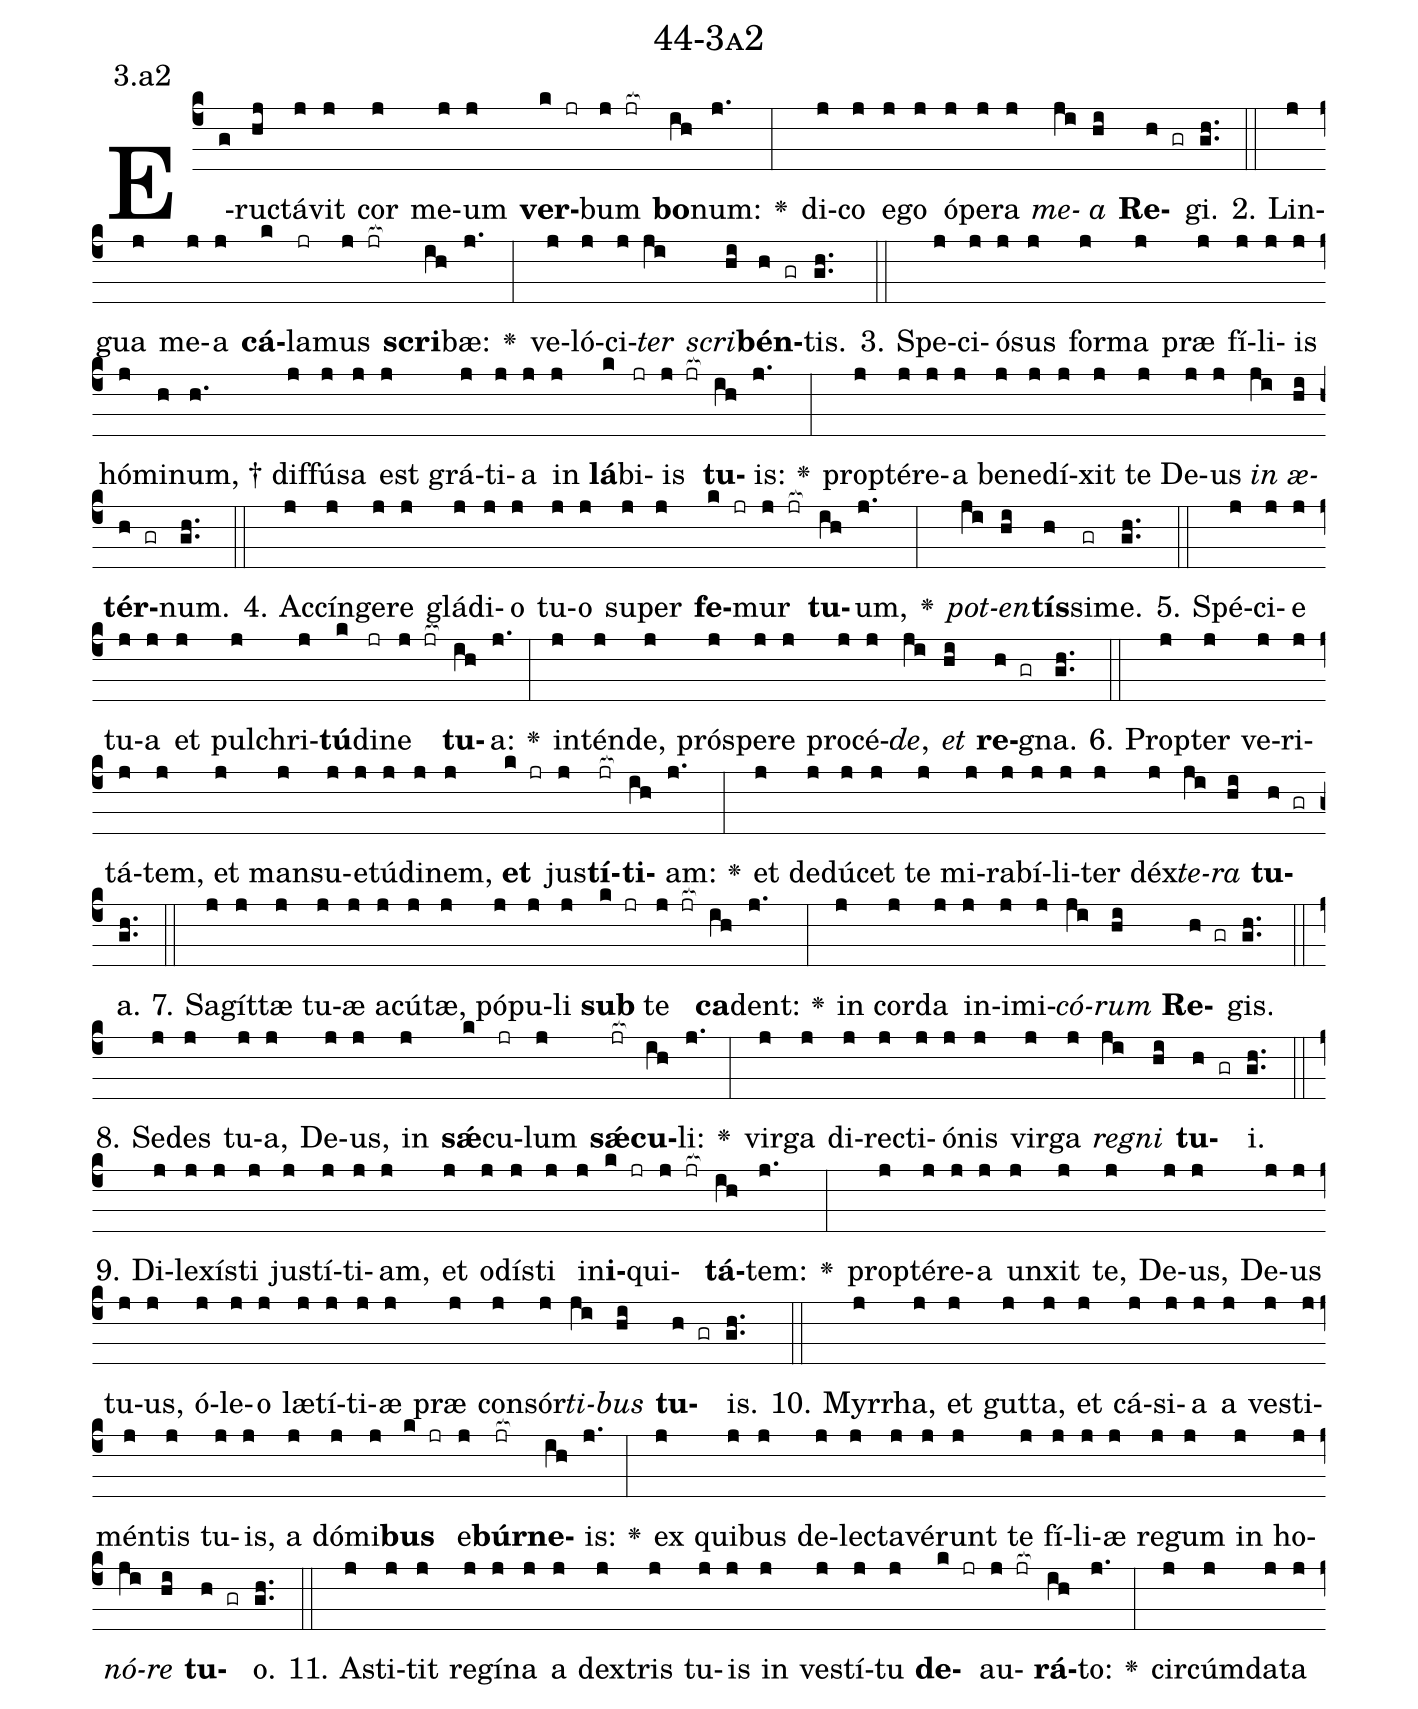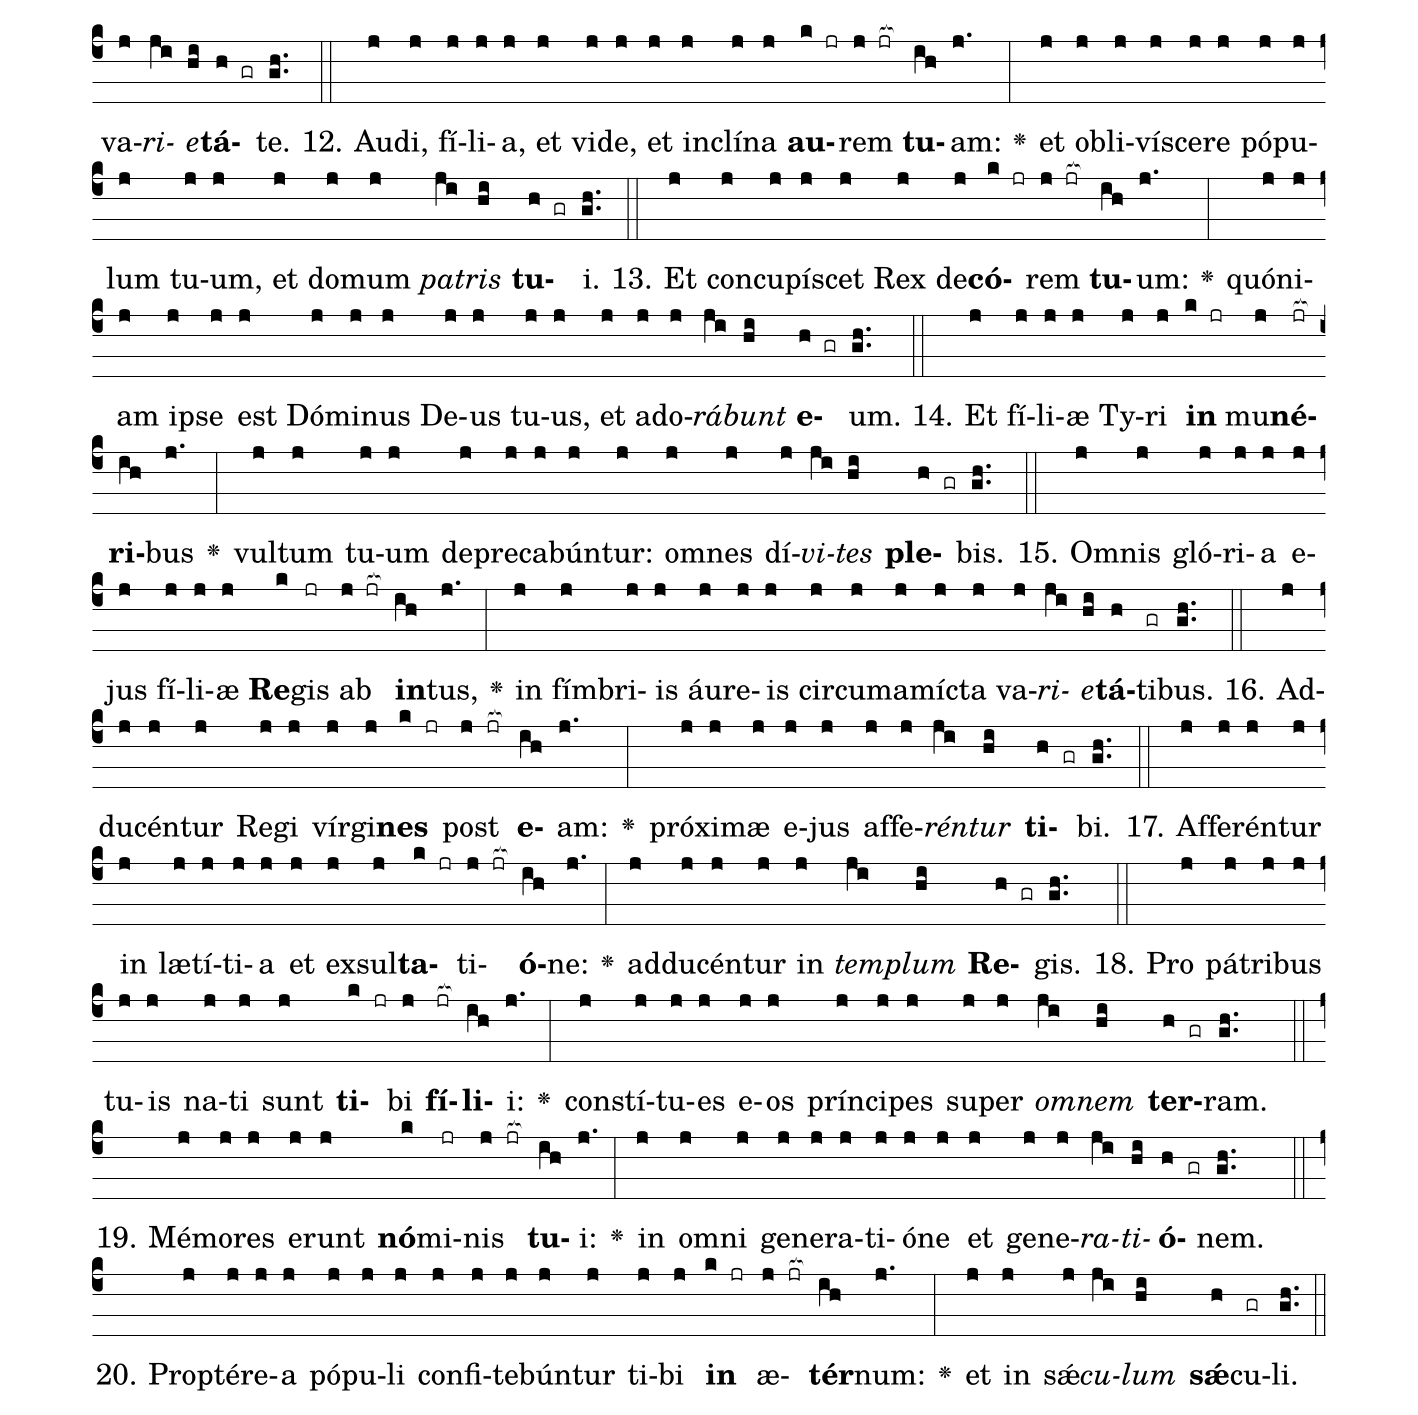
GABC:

name: 44-3a2;
annotation: 3.a2;
%%
(c4)E(g)ruc(hj)tá(j)vit(j) cor(j) me(j)um(j) <b>ver</b>(k jr)bum(j jr[ocb:1{]) <b>bo</b>(ih[ocb:0}])num:(j.) <v>\greheightstar</v>(:) di(j)co(j) e(j)go(j) ó(j)pe(j)ra(j) <i>me</i>(ji)<i>a</i>(hi) <b>Re</b>(h gr)gi.(gh..) (::)
2. Lin(j)gua(j) me(j)a(j) <b>cá</b>(k)la(jr)mus(j jr[ocb:1{]) <b>scri</b>(ih[ocb:0}])bæ:(j.) <v>\greheightstar</v>(:) ve(j)ló(j)ci(j)<i>ter</i>(ji) <i>scri</i>(hi)<b>bén</b>(h gr)tis.(gh..) (::)
3. Spe(j)ci(j)ó(j)sus(j) for(j)ma(j) præ(j) fí(j)li(j)is(j) hó(j)mi(h)num, †(h.) dif(j)fú(j)sa(j) est(j) grá(j)ti(j)a(j) in(j) <b>lá</b>(k)bi(jr)is(j jr[ocb:1{]) <b>tu</b>(ih[ocb:0}])is:(j.) <v>\greheightstar</v>(:) prop(j)tér(j)e(j)a(j) be(j)ne(j)dí(j)xit(j) te(j) De(j)us(j) <i>in</i>(ji) <i>æ</i>(hi)<b>tér</b>(h gr)num.(gh..) (::)
4. Ac(j)cín(j)ge(j)re(j) glá(j)di(j)o(j) tu(j)o(j) su(j)per(j) <b>fe</b>(k jr)mur(j jr[ocb:1{]) <b>tu</b>(ih[ocb:0}])um,(j.) <v>\greheightstar</v>(:) <i>pot</i>(ji)<i>en</i>(hi)<b>tís</b>(h)si(gr)me.(gh..) (::)
5. Spé(j)ci(j)e(j) tu(j)a(j) et(j) pul(j)chri(j)<b>tú</b>(k)di(jr)ne(j jr[ocb:1{]) <b>tu</b>(ih[ocb:0}])a:(j.) <v>\greheightstar</v>(:) in(j)tén(j)de,(j) pró(j)spe(j)re(j) pro(j)cé(j)<i>de</i>,(ji) <i>et</i>(hi) <b>re</b>(h gr)gna.(gh..) (::)
6. Prop(j)ter(j) ve(j)ri(j)tá(j)tem,(j) et(j) man(j)su(j)e(j)tú(j)di(j)nem,(j) <b>et</b>(k jr) jus(j)<b>tí</b>(jr[ocb:1{])<b>ti</b>(ih[ocb:0}])am:(j.) <v>\greheightstar</v>(:) et(j) de(j)dú(j)cet(j) te(j) mi(j)ra(j)bí(j)li(j)ter(j) déx(j)<i>te</i>(ji)<i>ra</i>(hi) <b>tu</b>(h gr)a.(gh..) (::)
7. Sa(j)gít(j)tæ(j) tu(j)æ(j) a(j)cú(j)tæ,(j) pó(j)pu(j)li(j) <b>sub</b>(k jr) te(j jr[ocb:1{]) <b>ca</b>(ih[ocb:0}])dent:(j.) <v>\greheightstar</v>(:) in(j) cor(j)da(j) in(j)i(j)mi(j)<i>có</i>(ji)<i>rum</i>(hi) <b>Re</b>(h gr)gis.(gh..) (::)
8. Se(j)des(j) tu(j)a,(j) De(j)us,(j) in(j) <b>sǽ</b>(k)cu(jr)lum(j) <b>sǽ</b>(jr[ocb:1{])<b>cu</b>(ih[ocb:0}])li:(j.) <v>\greheightstar</v>(:) vir(j)ga(j) di(j)rec(j)ti(j)ó(j)nis(j) vir(j)ga(j) <i>re</i>(ji)<i>gni</i>(hi) <b>tu</b>(h gr)i.(gh..) (::)
9. Di(j)le(j)xís(j)ti(j) jus(j)tí(j)ti(j)am,(j) et(j) o(j)dís(j)ti(j) in(j)<b>i</b>(k jr)qui(j jr[ocb:1{])<b>tá</b>(ih[ocb:0}])tem:(j.) <v>\greheightstar</v>(:) prop(j)tér(j)e(j)a(j) un(j)xit(j) te,(j) De(j)us,(j) De(j)us(j) tu(j)us,(j) ó(j)le(j)o(j) læ(j)tí(j)ti(j)æ(j) præ(j) con(j)sór(j)<i>ti</i>(ji)<i>bus</i>(hi) <b>tu</b>(h gr)is.(gh..) (::)
10. Myr(j)rha,(j) et(j) gut(j)ta,(j) et(j) cá(j)si(j)a(j) a(j) ves(j)ti(j)mén(j)tis(j) tu(j)is,(j) a(j) dó(j)mi(j)<b>bus</b>(k jr) e(j)<b>búr</b>(jr[ocb:1{])<b>ne</b>(ih[ocb:0}])is:(j.) <v>\greheightstar</v>(:) ex(j) qui(j)bus(j) de(j)lec(j)ta(j)vé(j)runt(j) te(j) fí(j)li(j)æ(j) re(j)gum(j) in(j) ho(j)<i>nó</i>(ji)<i>re</i>(hi) <b>tu</b>(h gr)o.(gh..) (::)
11. A(j)sti(j)tit(j) re(j)gí(j)na(j) a(j) dex(j)tris(j) tu(j)is(j) in(j) ves(j)tí(j)tu(j) <b>de</b>(k jr)au(j jr[ocb:1{])<b>rá</b>(ih[ocb:0}])to:(j.) <v>\greheightstar</v>(:) cir(j)cúm(j)da(j)ta(j) va(j)<i>ri</i>(ji)<i>e</i>(hi)<b>tá</b>(h gr)te.(gh..) (::)
12. Au(j)di,(j) fí(j)li(j)a,(j) et(j) vi(j)de,(j) et(j) in(j)clí(j)na(j) <b>au</b>(k jr)rem(j jr[ocb:1{]) <b>tu</b>(ih[ocb:0}])am:(j.) <v>\greheightstar</v>(:) et(j) ob(j)li(j)ví(j)sce(j)re(j) pó(j)pu(j)lum(j) tu(j)um,(j) et(j) do(j)mum(j) <i>pa</i>(ji)<i>tris</i>(hi) <b>tu</b>(h gr)i.(gh..) (::)
13. Et(j) con(j)cu(j)pí(j)scet(j) Rex(j) de(j)<b>có</b>(k jr)rem(j jr[ocb:1{]) <b>tu</b>(ih[ocb:0}])um:(j.) <v>\greheightstar</v>(:) quón(j)i(j)am(j) ip(j)se(j) est(j) Dó(j)mi(j)nus(j) De(j)us(j) tu(j)us,(j) et(j) ad(j)o(j)<i>rá</i>(ji)<i>bunt</i>(hi) <b>e</b>(h gr)um.(gh..) (::)
14. Et(j) fí(j)li(j)æ(j) Ty(j)ri(j) <b>in</b>(k jr) mu(j)<b>né</b>(jr[ocb:1{])<b>ri</b>(ih[ocb:0}])bus(j.) <v>\greheightstar</v>(:) vul(j)tum(j) tu(j)um(j) de(j)pre(j)ca(j)bún(j)tur:(j) om(j)nes(j) dí(j)<i>vi</i>(ji)<i>tes</i>(hi) <b>ple</b>(h gr)bis.(gh..) (::)
15. Om(j)nis(j) gló(j)ri(j)a(j) e(j)jus(j) fí(j)li(j)æ(j) <b>Re</b>(k)gis(jr) ab(j jr[ocb:1{]) <b>in</b>(ih[ocb:0}])tus,(j.) <v>\greheightstar</v>(:) in(j) fím(j)bri(j)is(j) áu(j)re(j)is(j) cir(j)cum(j)a(j)míc(j)ta(j) va(j)<i>ri</i>(ji)<i>e</i>(hi)<b>tá</b>(h)ti(gr)bus.(gh..) (::)
16. Ad(j)du(j)cén(j)tur(j) Re(j)gi(j) vír(j)gi(j)<b>nes</b>(k jr) post(j jr[ocb:1{]) <b>e</b>(ih[ocb:0}])am:(j.) <v>\greheightstar</v>(:) pró(j)xi(j)mæ(j) e(j)jus(j) af(j)fe(j)<i>rén</i>(ji)<i>tur</i>(hi) <b>ti</b>(h gr)bi.(gh..) (::)
17. Af(j)fe(j)rén(j)tur(j) in(j) læ(j)tí(j)ti(j)a(j) et(j) ex(j)sul(j)<b>ta</b>(k jr)ti(j jr[ocb:1{])<b>ó</b>(ih[ocb:0}])ne:(j.) <v>\greheightstar</v>(:) ad(j)du(j)cén(j)tur(j) in(j) <i>tem</i>(ji)<i>plum</i>(hi) <b>Re</b>(h gr)gis.(gh..) (::)
18. Pro(j) pá(j)tri(j)bus(j) tu(j)is(j) na(j)ti(j) sunt(j) <b>ti</b>(k jr)bi(j) <b>fí</b>(jr[ocb:1{])<b>li</b>(ih[ocb:0}])i:(j.) <v>\greheightstar</v>(:) con(j)stí(j)tu(j)es(j) e(j)os(j) prín(j)ci(j)pes(j) su(j)per(j) <i>om</i>(ji)<i>nem</i>(hi) <b>ter</b>(h gr)ram.(gh..) (::)
19. Mé(j)mo(j)res(j) e(j)runt(j) <b>nó</b>(k)mi(jr)nis(j jr[ocb:1{]) <b>tu</b>(ih[ocb:0}])i:(j.) <v>\greheightstar</v>(:) in(j) om(j)ni(j) ge(j)ne(j)ra(j)ti(j)ó(j)ne(j) et(j) ge(j)ne(j)<i>ra</i>(ji)<i>ti</i>(hi)<b>ó</b>(h gr)nem.(gh..) (::)
20. Prop(j)tér(j)e(j)a(j) pó(j)pu(j)li(j) con(j)fi(j)te(j)bún(j)tur(j) ti(j)bi(j) <b>in</b>(k jr) æ(j jr[ocb:1{])<b>tér</b>(ih[ocb:0}])num:(j.) <v>\greheightstar</v>(:) et(j) in(j) sǽ(j)<i>cu</i>(ji)<i>lum</i>(hi) <b>sǽ</b>(h)cu(gr)li.(gh..) (::)
